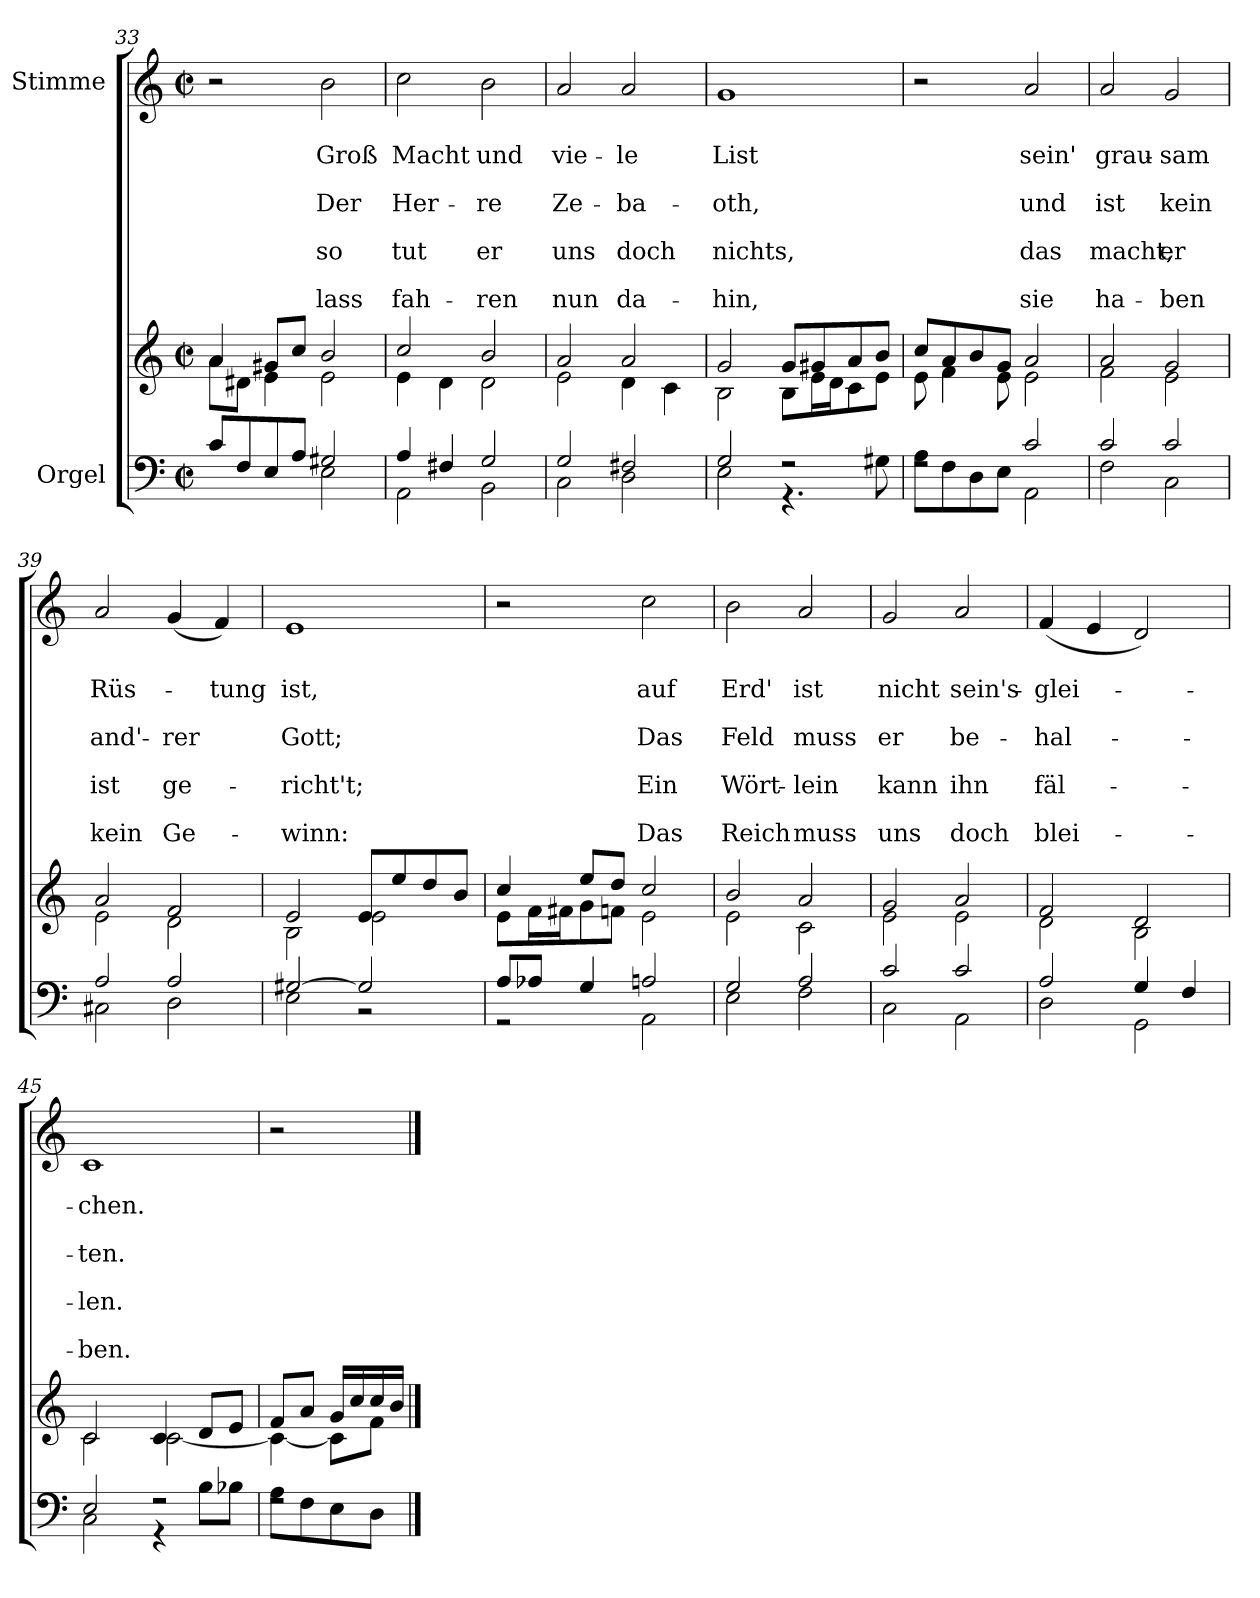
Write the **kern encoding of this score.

**kern	**kern	**kern	**text	**text	**text	**text	**text	**text	**text	**text
*part2	*part2	*part1	*part1	*part1	*part1	*part1	*part1	*part1	*part1	*part1
*staff3	*staff2	*staff1	*staff1	*staff1	*staff1	*staff1	*staff1	*staff1	*staff1	*staff1
*I"Orgel	*	*I"Stimme	*	*	*	*	*	*	*	*
*clefF4	*clefG2	*clefG2	*	*	*	*	*	*	*	*
*k[]	*k[]	*k[]	*	*	*	*	*	*	*	*
*M2/2	*M2/2	*M2/2	*	*	*	*	*	*	*	*
*met(c|)	*met(c|)	*met(c|)	*	*	*	*	*	*	*	*
=33	=33	=33	=33	=33	=33	=33	=33	=33	=33	=33
*^	*^	*	*	*	*	*	*	*	*	*
8c/L	2ryy	4a/	8a\L	2r	.	.	.	.	.	.	.	.
8F/	.	.	8d#X\J	.	.	.	.	.	.	.	.	.
8E/	.	8g#X/L	4e\	.	.	.	.	.	.	.	.	.
8A/J	.	8cc/J	.	.	.	.	.	.	.	.	.	.
2G#X/	2E\	2b/	2e\	2b\	.	Groß	.	Der	.	so	.	lass
=34	=34	=34	=34	=34	=34	=34	=34	=34	=34	=34	=34	=34
4A/	2AA\	2cc/	4e\	2cc\	.	Macht	.	Her-	.	tut	.	fah-
4F#X/	.	.	4d\	.	.	.	.	.	.	.	.	.
2G/	2BB\	2b/	2d\	2b\	.	und	.	-re	.	er	.	-ren
=35	=35	=35	=35	=35	=35	=35	=35	=35	=35	=35	=35	=35
2G/	2C\	2a/	2e\	2a/	.	vie-	.	Ze-	.	uns	.	nun
2F#X/	2D\	2a/	4d\	2a/	.	-le	.	-ba-	.	doch	.	da-
.	.	.	4c\	.	.	.	.	.	.	.	.	.
=36	=36	=36	=36	=36	=36	=36	=36	=36	=36	=36	=36	=36
2G/	2E\	2g/	2B\	1g	.	List	.	-oth,	.	nichts,	.	-hin,
2rF	4.r	8g/L	8B\L	.	.	.	.	.	.	.	.	.
.	.	8g#X/	16e\L	.	.	.	.	.	.	.	.	.
.	.	.	16d\J	.	.	.	.	.	.	.	.	.
.	.	8a/	8c\	.	.	.	.	.	.	.	.	.
.	8G#X\	8b/J	8e\J	.	.	.	.	.	.	.	.	.
=37	=37	=37	=37	=37	=37	=37	=37	=37	=37	=37	=37	=37
2rF	8A\L	8cc/L	8e\	2r	.	.	.	.	.	.	.	.
.	8F\	8a/	4f\	.	.	.	.	.	.	.	.	.
.	8D\	8b/	.	.	.	.	.	.	.	.	.	.
.	8E\J	8g/J	8e\	.	.	.	.	.	.	.	.	.
2c/	2AA\	2a/	2e\	2a/	.	sein'	.	und	.	das	.	sie
=38	=38	=38	=38	=38	=38	=38	=38	=38	=38	=38	=38	=38
2c/	2F\	2a/	2f\	2a/	.	grau-	.	ist	.	macht,	.	ha-
2c/	2C\	2g/	2e\	2g/	.	-sam	.	kein	.	er	.	-ben
=39	=39	=39	=39	=39	=39	=39	=39	=39	=39	=39	=39	=39
2A/	2C#X\	2a/	2e\	2a/	.	Rüs-	.	and'-	.	ist	.	kein
2A/	2D\	2f/	2d\	(<4g/	.	.	.	-rer	.	ge-	.	Ge-
.	.	.	.	4f/)	.	-tung	.	.	.	.	.	.
=40	=40	=40	=40	=40	=40	=40	=40	=40	=40	=40	=40	=40
[2G#X/	2E\	2e/	2B\	1e	.	ist,	.	Gott;	.	-richt't;	.	-winn:
2G#/]	2r	8e/L	2e\	.	.	.	.	.	.	.	.	.
.	.	8ee/	.	.	.	.	.	.	.	.	.	.
.	.	8dd/	.	.	.	.	.	.	.	.	.	.
.	.	8b/J	.	.	.	.	.	.	.	.	.	.
=41	=41	=41	=41	=41	=41	=41	=41	=41	=41	=41	=41	=41
8A/L	2r	4cc/	8e\L	2r	.	.	.	.	.	.	.	.
8A-X/J	.	.	16f\L	.	.	.	.	.	.	.	.	.
.	.	.	16f#X\J	.	.	.	.	.	.	.	.	.
4G/	.	8ee/L	8g\	.	.	.	.	.	.	.	.	.
.	.	8dd/J	8fn\J	.	.	.	.	.	.	.	.	.
2An/	2AA\	2cc/	2e\	2cc\	.	auf	.	Das	.	Ein	.	Das
=42	=42	=42	=42	=42	=42	=42	=42	=42	=42	=42	=42	=42
2G/	2E\	2b/	2e\	2b\	.	Erd'	.	Feld	.	Wört-	.	Reich
2A/	2F\	2a/	2c\	2a/	.	ist	.	muss	.	-lein	.	muss
=43	=43	=43	=43	=43	=43	=43	=43	=43	=43	=43	=43	=43
2c/	2C\	2g/	2e\	2g/	.	nicht	.	er	.	kann	.	uns
2c/	2AA\	2a/	2e\	2a/	.	sein's-	.	be-	.	ihn	.	doch
=44	=44	=44	=44	=44	=44	=44	=44	=44	=44	=44	=44	=44
2A/	2D\	2f/	2d\	(<4f/	.	-glei-	.	-hal-	.	fäl-	.	blei-
.	.	.	.	4e/	.	.	.	.	.	.	.	.
4G/	2GG\	2d/	2B\	2d/)	.	.	.	.	.	.	.	.
4F/	.	.	.	.	.	.	.	.	.	.	.	.
=45	=45	=45	=45	=45	=45	=45	=45	=45	=45	=45	=45	=45
2E/	2C\	2c/	2c\	1c	.	-chen.	.	-ten.	.	-len.	.	-ben.
2rF	4r	4c/	[2c\	.	.	.	.	.	.	.	.	.
.	8B\L	8d/L	.	.	.	.	.	.	.	.	.	.
.	8B-X\J	8e/J	.	.	.	.	.	.	.	.	.	.
=46	=46	=46	=46	=46	=46	=46	=46	=46	=46	=46	=46	=46
2rF	8A\L	8f/L	4c\_	2r	.	.	.	.	.	.	.	.
.	8F\	8a/J	.	.	.	.	.	.	.	.	.	.
.	8E\	16g/LL	8c\L]	.	.	.	.	.	.	.	.	.
.	.	16cc/	.	.	.	.	.	.	.	.	.	.
.	8D\J	16cc/	8f\J	.	.	.	.	.	.	.	.	.
.	.	16b/JJ	.	.	.	.	.	.	.	.	.	.
*v	*v	*	*	*	*	*	*	*	*	*	*	*
*	*v	*v	*	*	*	*	*	*	*	*	*
==	==	==	==	==	==	==	==	==	==	==
*-	*-	*-	*-	*-	*-	*-	*-	*-	*-	*-
